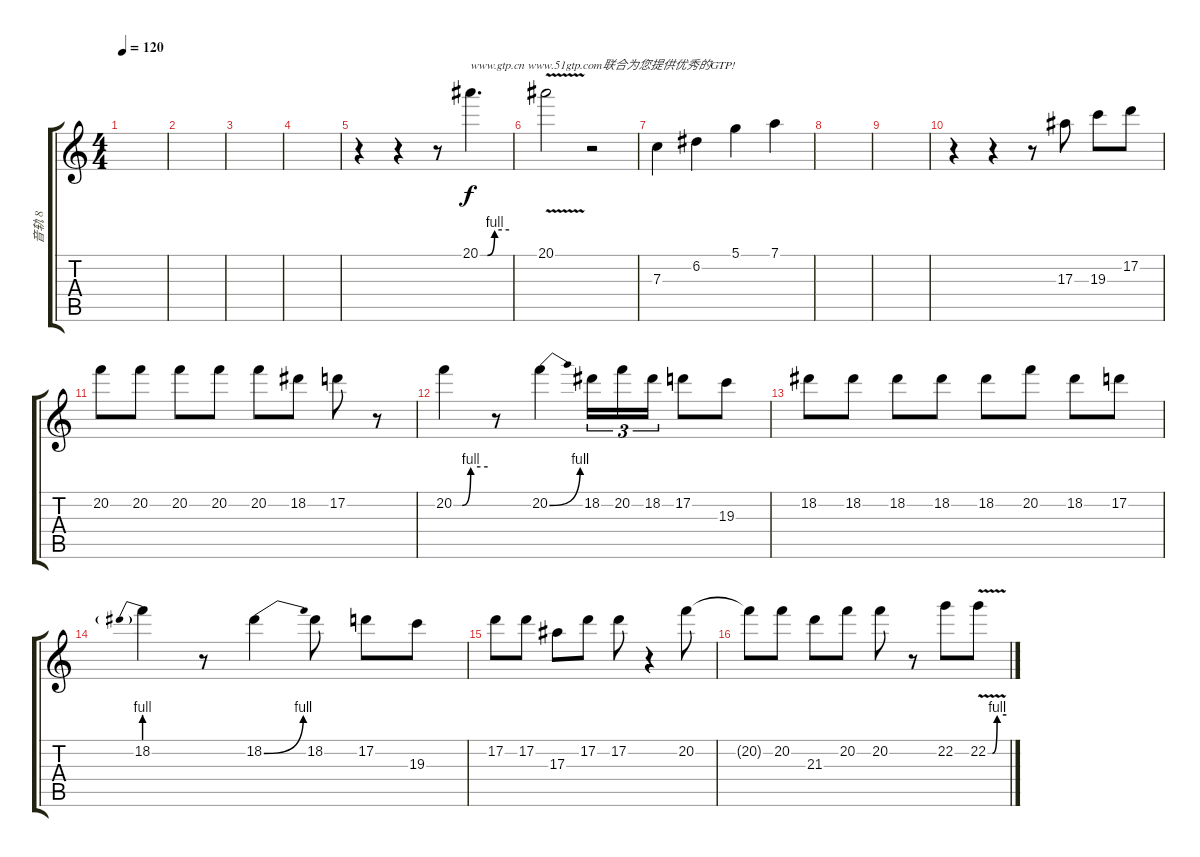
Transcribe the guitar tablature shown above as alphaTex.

\track ("音轨 8" "音轨 8") {instrument overdrivenguitar}
\staff {score tabs}
\tuning (D4 A3 F3 C3 G2 D2) {hide}
\ts (4 4)
\tempo 120
\clef g2
\ks c
|
|
|
|
r.4 r.4 r.8 20.1{be (custom 0 0 15 0 30 4 60 4)}.4{d txt "www.gtp.cn www.51gtp.com联合为您提供优秀的GTP!"} |
20.1{v}.2 r.2 |
7.3.4 6.2.4 5.1.4 7.1.4 |
|
|
r.4 r.4 r.8 17.3.8 19.3.8 17.2.8 |
20.2.8 20.2.8 20.2.8 20.2.8 20.2.8 18.2.8 17.2.8 r.8 |
20.2{be (custom 0 0 15 0 30 4 60 4)}.4 r.8 20.2{be (bend 0 0 60 4)}.4 18.2.16{tu (3 2)} 20.2.16{tu (3 2)} 18.2.16{tu (3 2)} 17.2.8 19.3.8 |
18.2.8 18.2.8 18.2.8 18.2.8 18.2.8 20.2.8 18.2.8 17.2.8 |
18.2{be (prebend 0 4 60 4)}.4 r.8 18.2{be (bend 0 0 60 4)}.4 18.2.8 17.2.8 19.3.8 |
17.2.8 17.2.8 17.3.8 17.2.8 17.2.8 r.4 20.2.8 |
20.2{t}.8 20.2.8 21.3.8 20.2.8 20.2.8 r.8 22.2.8 22.2{be (custom 0 0 15 0 30 4 60 4) v}.8
